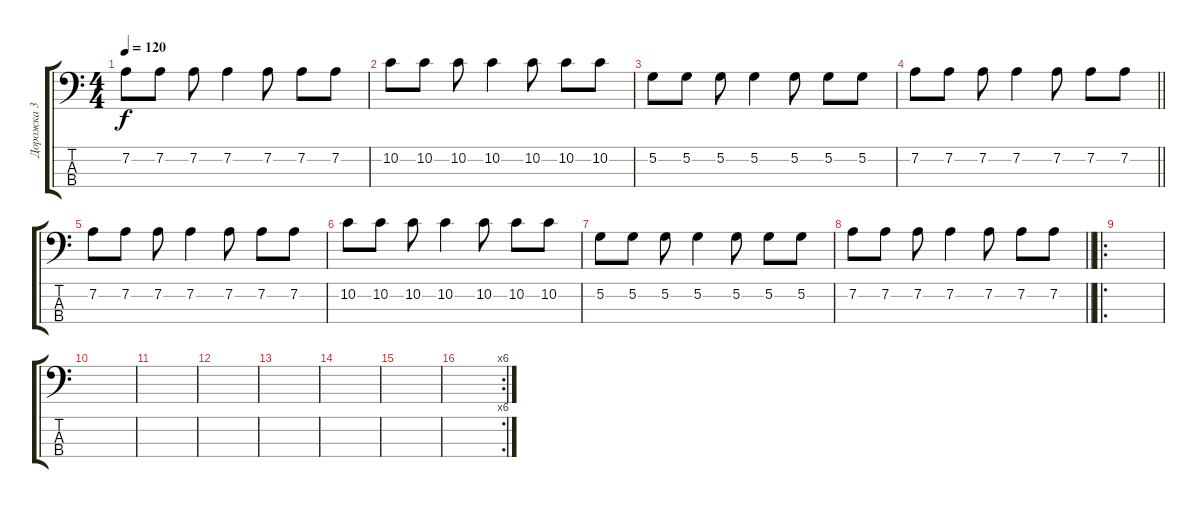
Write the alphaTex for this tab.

\track ("Дорожка 3" "Дорожка 3") {instrument electricbassfinger}
\staff {score tabs}
\tuning (G2 D2 A1 E1) {hide}
\ts (4 4)
\tempo 120
\clef f4
\ks c
7.2.8{dy f} 7.2.8 7.2.8 7.2.4 7.2.8 7.2.8 7.2.8 |
10.2.8 10.2.8 10.2.8 10.2.4 10.2.8 10.2.8 10.2.8 |
5.2.8 5.2.8 5.2.8 5.2.4 5.2.8 5.2.8 5.2.8 |
\barLineRight lightlight
7.2.8 7.2.8 7.2.8 7.2.4 7.2.8 7.2.8 7.2.8 |
7.2.8 7.2.8 7.2.8 7.2.4 7.2.8 7.2.8 7.2.8 |
10.2.8 10.2.8 10.2.8 10.2.4 10.2.8 10.2.8 10.2.8 |
5.2.8 5.2.8 5.2.8 5.2.4 5.2.8 5.2.8 5.2.8 |
\barLineRight lightlight
7.2.8 7.2.8 7.2.8 7.2.4 7.2.8 7.2.8 7.2.8 |
\ro
|
|
|
|
|
|
|
\rc 6
